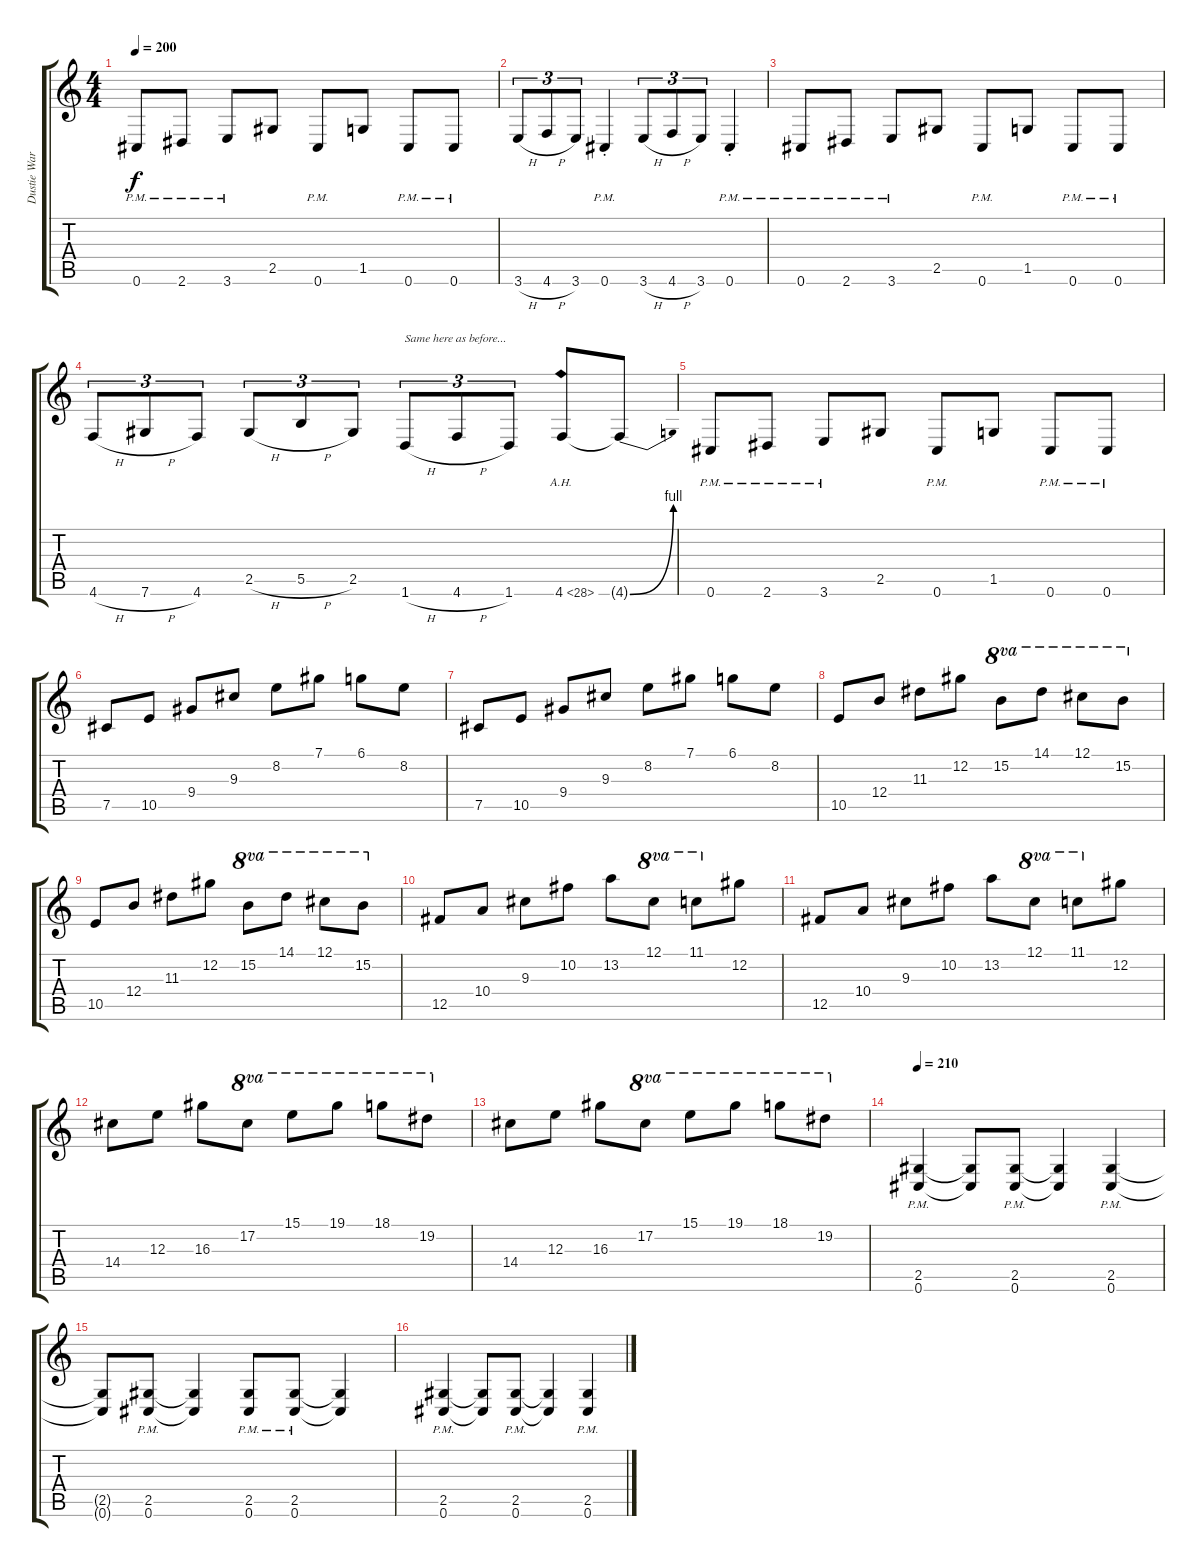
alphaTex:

\track ("Dustie Waring Rhythm Gtr." "Dustie War") {instrument distortionguitar}
\staff {score tabs}
\tuning (Db4 Ab3 E3 B2 Gb2 Db2) {hide}
\ts (4 4)
\tempo 200
\clef g2
\ks c
0.6{pm}.8{dy f} 2.6{pm}.8 3.6{pm}.8 2.5.8 0.6{pm}.8 1.5.8 0.6{pm}.8 0.6{pm}.8 |
3.6{h}.8{tu (3 2)} 4.6{h}.8{tu (3 2)} 3.6.8{tu (3 2)} 0.6{pm st}.4 3.6{h}.8{tu (3 2)} 4.6{h}.8{tu (3 2)} 3.6.8{tu (3 2)} 0.6{pm st}.4 |
0.6{pm}.8 2.6{pm}.8 3.6{pm}.8 2.5.8 0.6{pm}.8 1.5.8 0.6{pm}.8 0.6{pm}.8 |
4.6{h}.8{tu (3 2)} 7.6{h}.8{tu (3 2)} 4.6.8{tu (3 2)} 2.5{h}.8{tu (3 2)} 5.5{h}.8{tu (3 2)} 2.5.8{tu (3 2)} 1.6{h}.8{tu (3 2) txt "Same here as before..."} 4.6{h}.8{tu (3 2)} 1.6.8{tu (3 2)} 4.6{ah 24}.8 4.6{be (bend 0 0 60 4) t}.8 |
0.6{pm}.8 2.6{pm}.8 3.6{pm}.8 2.5.8 0.6{pm}.8 1.5.8 0.6{pm}.8 0.6{pm}.8 |
7.5.8 10.5.8 9.4.8 9.3.8 8.2.8 7.1.8 6.1.8 8.2.8 |
7.5.8 10.5.8 9.4.8 9.3.8 8.2.8 7.1.8 6.1.8 8.2.8 |
10.5.8 12.4.8 11.3.8 12.2.8 15.2.8{ot 8va} 14.1.8{ot 8va} 12.1.8{ot 8va} 15.2.8{ot 8va} |
10.5.8 12.4.8 11.3.8 12.2.8 15.2.8{ot 8va} 14.1.8{ot 8va} 12.1.8{ot 8va} 15.2.8{ot 8va} |
12.5.8 10.4.8 9.3.8 10.2.8 13.2.8 12.1.8{ot 8va} 11.1.8{ot 8va} 12.2.8 |
12.5.8 10.4.8 9.3.8 10.2.8 13.2.8 12.1.8{ot 8va} 11.1.8{ot 8va} 12.2.8 |
14.4.8 12.3.8 16.3.8 17.2.8{ot 8va} 15.1.8{ot 8va} 19.1.8{ot 8va} 18.1.8{ot 8va} 19.2.8{ot 8va} |
14.4.8 12.3.8 16.3.8 17.2.8{ot 8va} 15.1.8{ot 8va} 19.1.8{ot 8va} 18.1.8{ot 8va} 19.2.8{ot 8va} |
\tempo 210
(2.5{pm} 0.6{pm}).4 (2.5{t} 0.6{t}).8 (2.5{pm} 0.6{pm}).8 (2.5{t} 0.6{t}).4 (2.5{pm} 0.6{pm}).4 |
(2.5{t} 0.6{t}).8 (2.5{pm} 0.6{pm}).8 (2.5{t} 0.6{t}).4 (2.5{pm} 0.6{pm}).8 (2.5{pm} 0.6{pm}).8 (2.5{t} 0.6{t}).4 |
(2.5{pm} 0.6{pm}).4 (2.5{t} 0.6{t}).8 (2.5{pm} 0.6{pm}).8 (2.5{t} 0.6{t}).4 (2.5{pm} 0.6{pm}).4
